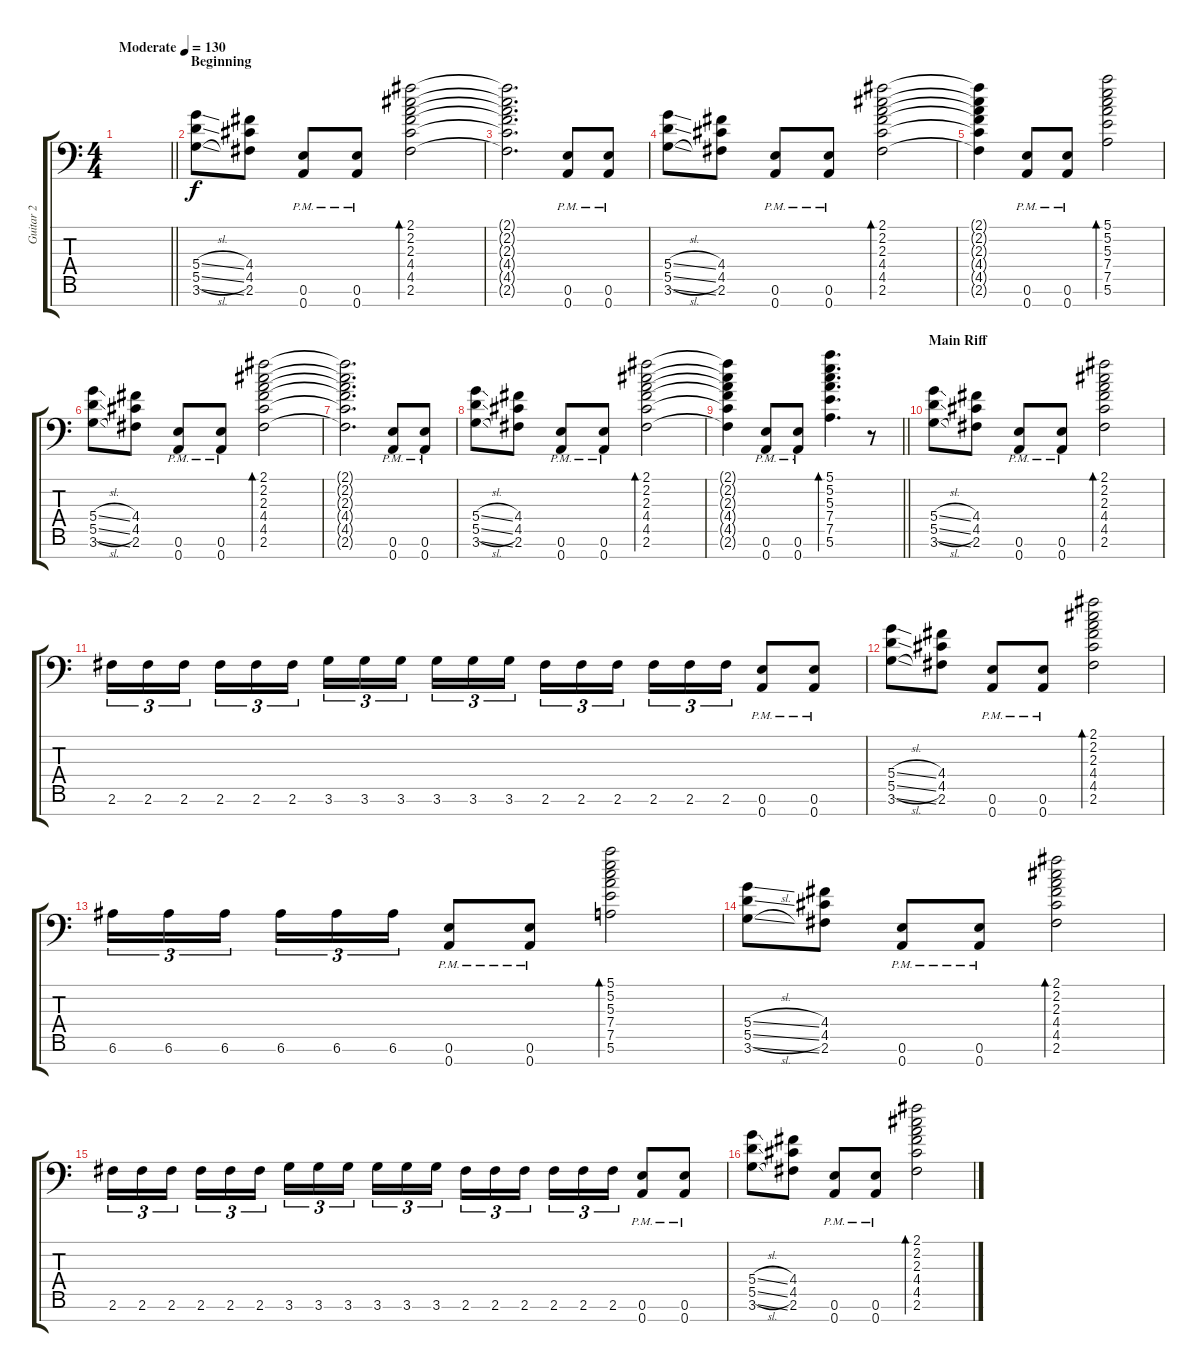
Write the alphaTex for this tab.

\track ("Guitar 2" "Guitar 2") {instrument distortionguitar}
\staff {score tabs}
\tuning (E4 B3 G3 D3 A2 E2 A1) {hide}
\ts (4 4)
\tempo (130 "Moderate")
\clef f4
\barLineRight lightlight
\ks c
|
\section ("" "Beginning")
(5.4{sl} 5.5{sl} 3.6{sl}).8 (4.4 4.5 2.6).8 (0.6{pm} 0.7{pm}).8 (0.6{pm} 0.7{pm}).8 (2.1 2.2 2.3 4.4 4.5 2.6).2{bd 60} |
(2.1{t} 2.2{t} 2.3{t} 4.4{t} 4.5{t} 2.6{t}).2{d} (0.6{pm} 0.7{pm}).8 (0.6{pm} 0.7{pm}).8 |
(5.4{sl} 5.5{sl} 3.6{sl}).8 (4.4 4.5 2.6).8 (0.6{pm} 0.7{pm}).8 (0.6{pm} 0.7{pm}).8 (2.1 2.2 2.3 4.4 4.5 2.6).2{bd 60} |
(2.1{t} 2.2{t} 2.3{t} 4.4{t} 4.5{t} 2.6{t}).4 (0.6{pm} 0.7{pm}).8 (0.6{pm} 0.7{pm}).8 (5.1 5.2 5.3 7.4 7.5 5.6).2{bd 60} |
(5.4{sl} 5.5{sl} 3.6{sl}).8 (4.4 4.5 2.6).8 (0.6{pm} 0.7{pm}).8 (0.6{pm} 0.7{pm}).8 (2.1 2.2 2.3 4.4 4.5 2.6).2{bd 60} |
(2.1{t} 2.2{t} 2.3{t} 4.4{t} 4.5{t} 2.6{t}).2{d} (0.6{pm} 0.7{pm}).8 (0.6{pm} 0.7{pm}).8 |
(5.4{sl} 5.5{sl} 3.6{sl}).8 (4.4 4.5 2.6).8 (0.6{pm} 0.7{pm}).8 (0.6{pm} 0.7{pm}).8 (2.1 2.2 2.3 4.4 4.5 2.6).2{bd 60} |
\barLineRight lightlight
(2.1{t} 2.2{t} 2.3{t} 4.4{t} 4.5{t} 2.6{t}).4 (0.6{pm} 0.7{pm}).8 (0.6{pm} 0.7{pm}).8 (5.1 5.2 5.3 7.4 7.5 5.6).4{d bd 60} r.8 |
\section ("" "Main Riff")
(5.4{sl} 5.5{sl} 3.6{sl}).8 (4.4 4.5 2.6).8 (0.6{pm} 0.7{pm}).8 (0.6{pm} 0.7{pm}).8 (2.1 2.2 2.3 4.4 4.5 2.6).2{bd 60} |
2.6.16{tu (3 2)} 2.6.16{tu (3 2)} 2.6.16{tu (3 2) beam splitsecondary} 2.6.16{tu (3 2)} 2.6.16{tu (3 2)} 2.6.16{tu (3 2)} 3.6.16{tu (3 2)} 3.6.16{tu (3 2)} 3.6.16{tu (3 2) beam splitsecondary} 3.6.16{tu (3 2)} 3.6.16{tu (3 2)} 3.6.16{tu (3 2)} 2.6.16{tu (3 2)} 2.6.16{tu (3 2)} 2.6.16{tu (3 2) beam splitsecondary} 2.6.16{tu (3 2)} 2.6.16{tu (3 2)} 2.6.16{tu (3 2)} (0.6{pm} 0.7{pm}).8 (0.6{pm} 0.7{pm}).8 |
(5.4{sl} 5.5{sl} 3.6{sl}).8 (4.4 4.5 2.6).8 (0.6{pm} 0.7{pm}).8 (0.6{pm} 0.7{pm}).8 (2.1 2.2 2.3 4.4 4.5 2.6).2{bd 60} |
6.6.16{tu (3 2)} 6.6.16{tu (3 2)} 6.6.16{tu (3 2) beam splitsecondary} 6.6.16{tu (3 2)} 6.6.16{tu (3 2)} 6.6.16{tu (3 2)} (0.6{pm} 0.7{pm}).8 (0.6{pm} 0.7{pm}).8 (5.1 5.2 5.3 7.4 7.5 5.6).2{bd 60} |
(5.4{sl} 5.5{sl} 3.6{sl}).8 (4.4 4.5 2.6).8 (0.6{pm} 0.7{pm}).8 (0.6{pm} 0.7{pm}).8 (2.1 2.2 2.3 4.4 4.5 2.6).2{bd 60} |
2.6.16{tu (3 2)} 2.6.16{tu (3 2)} 2.6.16{tu (3 2) beam splitsecondary} 2.6.16{tu (3 2)} 2.6.16{tu (3 2)} 2.6.16{tu (3 2)} 3.6.16{tu (3 2)} 3.6.16{tu (3 2)} 3.6.16{tu (3 2) beam splitsecondary} 3.6.16{tu (3 2)} 3.6.16{tu (3 2)} 3.6.16{tu (3 2)} 2.6.16{tu (3 2)} 2.6.16{tu (3 2)} 2.6.16{tu (3 2) beam splitsecondary} 2.6.16{tu (3 2)} 2.6.16{tu (3 2)} 2.6.16{tu (3 2)} (0.6{pm} 0.7{pm}).8 (0.6{pm} 0.7{pm}).8 |
(5.4{sl} 5.5{sl} 3.6{sl}).8 (4.4 4.5 2.6).8 (0.6{pm} 0.7{pm}).8 (0.6{pm} 0.7{pm}).8 (2.1 2.2 2.3 4.4 4.5 2.6).2{bd 60}
